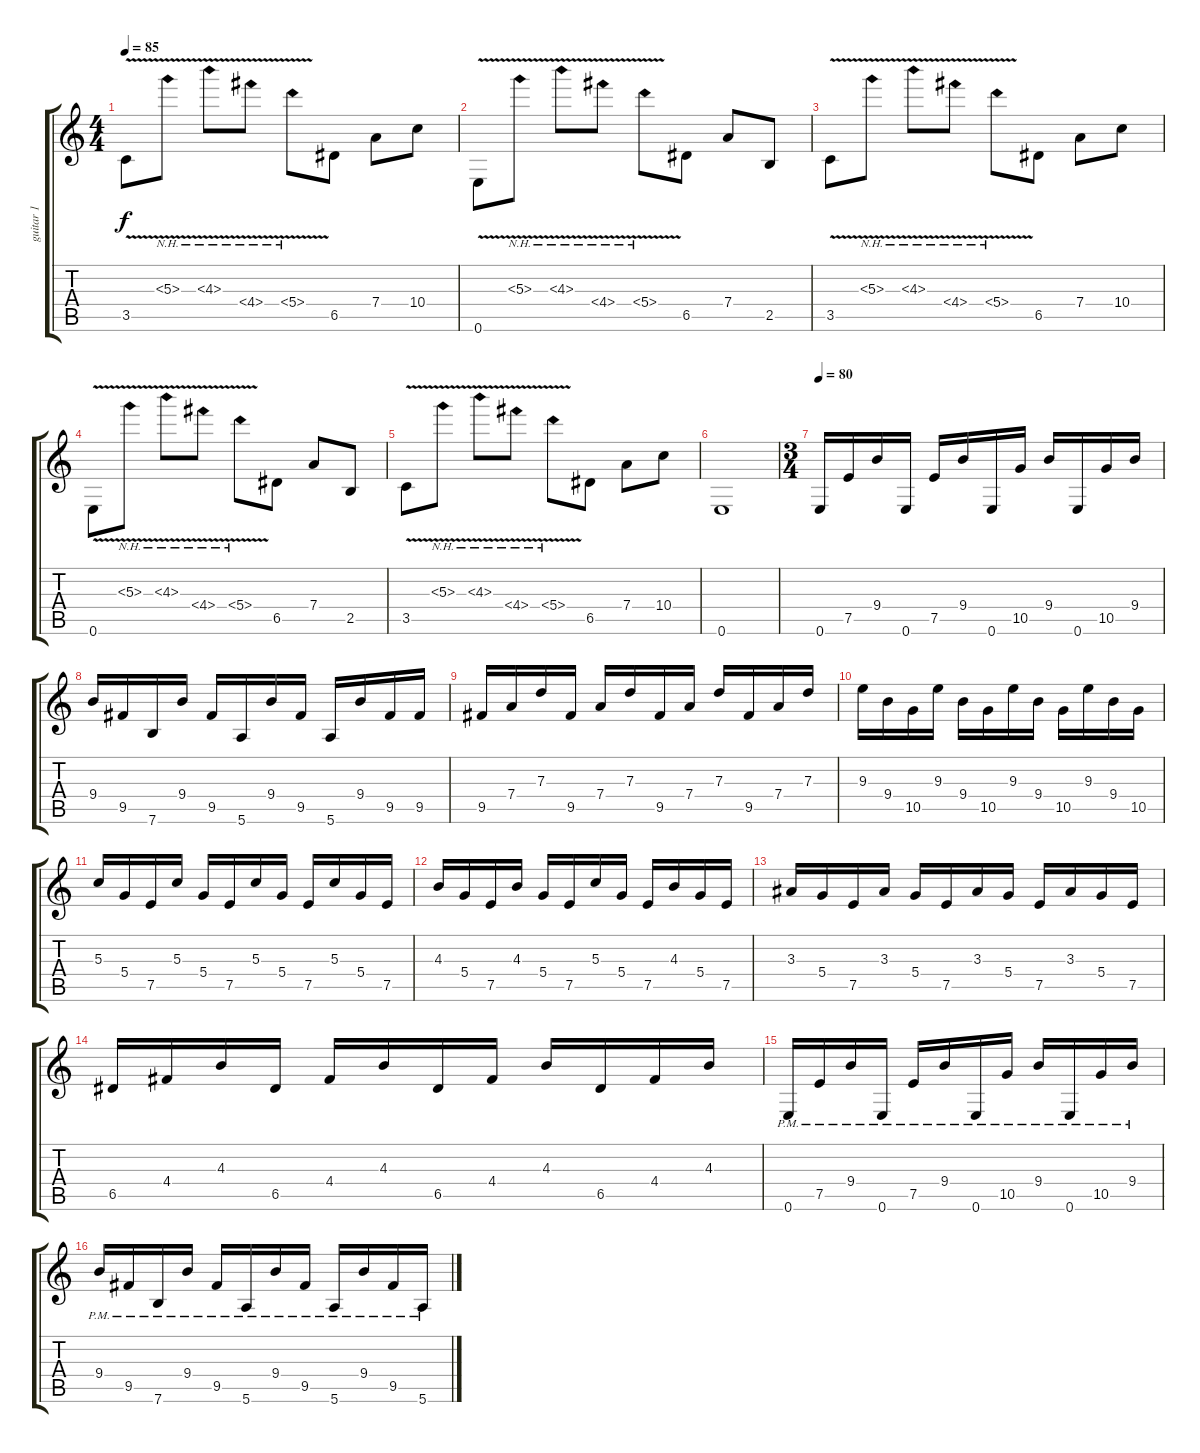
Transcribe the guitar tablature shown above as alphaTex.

\track ("guitar 1" "guitar 1") {instrument distortionguitar}
\staff {score tabs}
\tuning (E4 B3 G3 D3 A2 E2) {hide}
\ts (4 4)
\tempo 85
\clef g2
\ks c
3.5{v}.8{dy f} 5.3{nh v}.8 4.3{nh v}.8 4.4{nh v}.8 5.4{nh v}.8 6.5.8 7.4.8 10.4.8 |
0.6{v}.8 5.3{nh v}.8 4.3{nh v}.8 4.4{nh v}.8 5.4{nh v}.8 6.5.8 7.4.8 2.5.8 |
3.5{v}.8 5.3{nh v}.8 4.3{nh v}.8 4.4{nh v}.8 5.4{nh v}.8 6.5.8 7.4.8 10.4.8 |
0.6{v}.8 5.3{nh v}.8 4.3{nh v}.8 4.4{nh v}.8 5.4{nh v}.8 6.5.8 7.4.8 2.5.8 |
3.5{v}.8 5.3{nh v}.8 4.3{nh v}.8 4.4{nh v}.8 5.4{nh v}.8 6.5.8 7.4.8 10.4.8 |
0.6.1 |
\ts (3 4)
\tempo 80
0.6.16 7.5.16 9.4.16 0.6.16 7.5.16 9.4.16 0.6.16 10.5.16 9.4.16 0.6.16 10.5.16 9.4.16 |
9.4.16 9.5.16 7.6.16 9.4.16 9.5.16 5.6.16 9.4.16 9.5.16 5.6.16 9.4.16 9.5.16 9.5.16 |
9.5.16 7.4.16 7.3.16 9.5.16 7.4.16 7.3.16 9.5.16 7.4.16 7.3.16 9.5.16 7.4.16 7.3.16 |
9.3.16 9.4.16 10.5.16 9.3.16 9.4.16 10.5.16 9.3.16 9.4.16 10.5.16 9.3.16 9.4.16 10.5.16 |
5.3.16 5.4.16 7.5.16 5.3.16 5.4.16 7.5.16 5.3.16 5.4.16 7.5.16 5.3.16 5.4.16 7.5.16 |
4.3.16 5.4.16 7.5.16 4.3.16 5.4.16 7.5.16 5.3.16 5.4.16 7.5.16 4.3.16 5.4.16 7.5.16 |
3.3.16 5.4.16 7.5.16 3.3.16 5.4.16 7.5.16 3.3.16 5.4.16 7.5.16 3.3.16 5.4.16 7.5.16 |
6.5.16 4.4.16 4.3.16 6.5.16 4.4.16 4.3.16 6.5.16 4.4.16 4.3.16 6.5.16 4.4.16 4.3.16 |
0.6{pm}.16 7.5{pm}.16 9.4{pm}.16 0.6{pm}.16 7.5{pm}.16 9.4{pm}.16 0.6{pm}.16 10.5{pm}.16 9.4{pm}.16 0.6{pm}.16 10.5{pm}.16 9.4{pm}.16 |
9.4{pm}.16 9.5{pm}.16 7.6{pm}.16 9.4{pm}.16 9.5{pm}.16 5.6{pm}.16 9.4{pm}.16 9.5{pm}.16 5.6{pm}.16 9.4{pm}.16 9.5{pm}.16 5.6{pm}.16
